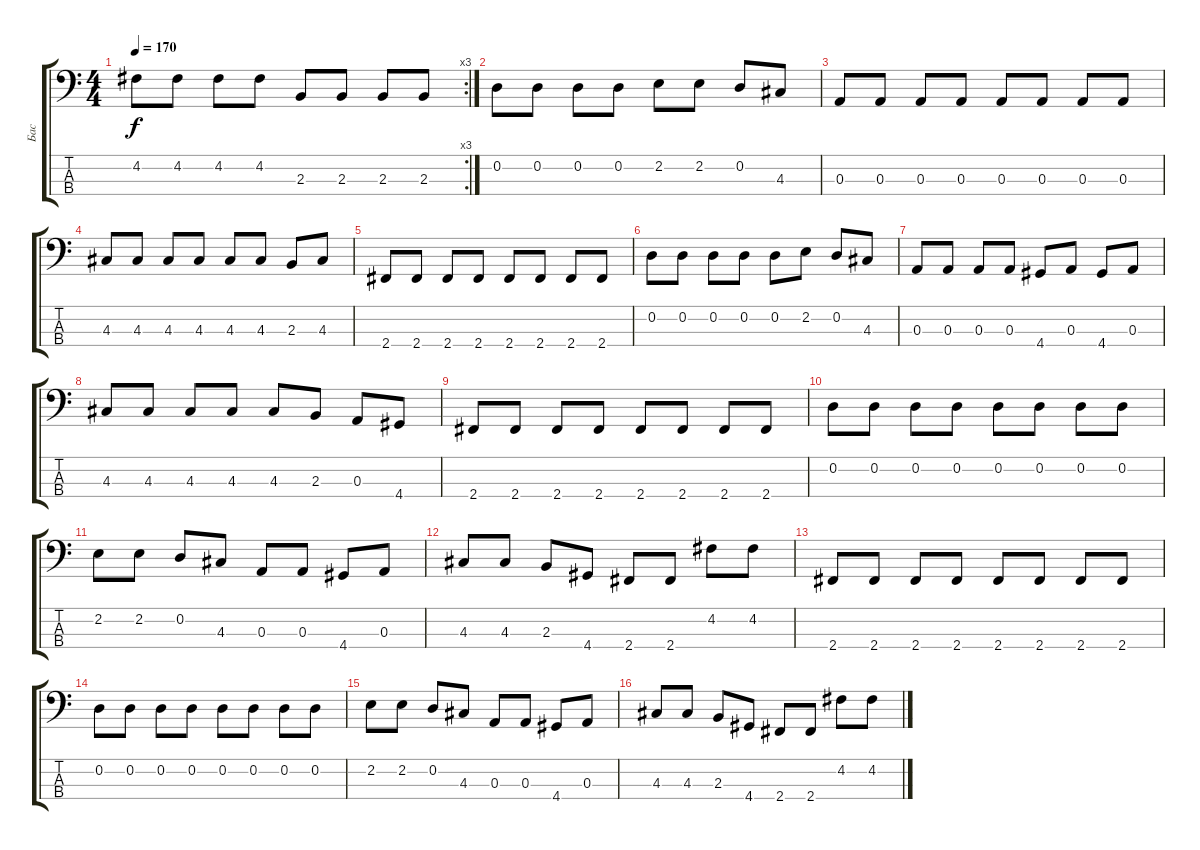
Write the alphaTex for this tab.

\track ("Бас" "Бас") {instrument electricbasspick}
\staff {score tabs}
\tuning (G2 D2 A1 E1) {hide}
\rc 3
\ts (4 4)
\tempo 170
\clef f4
\ks c
4.2.8{dy f} 4.2.8 4.2.8 4.2.8 2.3.8 2.3.8 2.3.8 2.3.8 |
0.2.8 0.2.8 0.2.8 0.2.8 2.2.8 2.2.8 0.2.8 4.3.8 |
0.3.8 0.3.8 0.3.8 0.3.8 0.3.8 0.3.8 0.3.8 0.3.8 |
4.3.8 4.3.8 4.3.8 4.3.8 4.3.8 4.3.8 2.3.8 4.3.8 |
2.4.8 2.4.8 2.4.8 2.4.8 2.4.8 2.4.8 2.4.8 2.4.8 |
0.2.8 0.2.8 0.2.8 0.2.8 0.2.8 2.2.8 0.2.8 4.3.8 |
0.3.8 0.3.8 0.3.8 0.3.8 4.4.8 0.3.8 4.4.8 0.3.8 |
4.3.8 4.3.8 4.3.8 4.3.8 4.3.8 2.3.8 0.3.8 4.4.8 |
2.4.8 2.4.8 2.4.8 2.4.8 2.4.8 2.4.8 2.4.8 2.4.8 |
0.2.8 0.2.8 0.2.8 0.2.8 0.2.8 0.2.8 0.2.8 0.2.8 |
2.2.8 2.2.8 0.2.8 4.3.8 0.3.8 0.3.8 4.4.8 0.3.8 |
4.3.8 4.3.8 2.3.8 4.4.8 2.4.8 2.4.8 4.2.8 4.2.8 |
2.4.8 2.4.8 2.4.8 2.4.8 2.4.8 2.4.8 2.4.8 2.4.8 |
0.2.8 0.2.8 0.2.8 0.2.8 0.2.8 0.2.8 0.2.8 0.2.8 |
2.2.8 2.2.8 0.2.8 4.3.8 0.3.8 0.3.8 4.4.8 0.3.8 |
4.3.8 4.3.8 2.3.8 4.4.8 2.4.8 2.4.8 4.2.8 4.2.8
